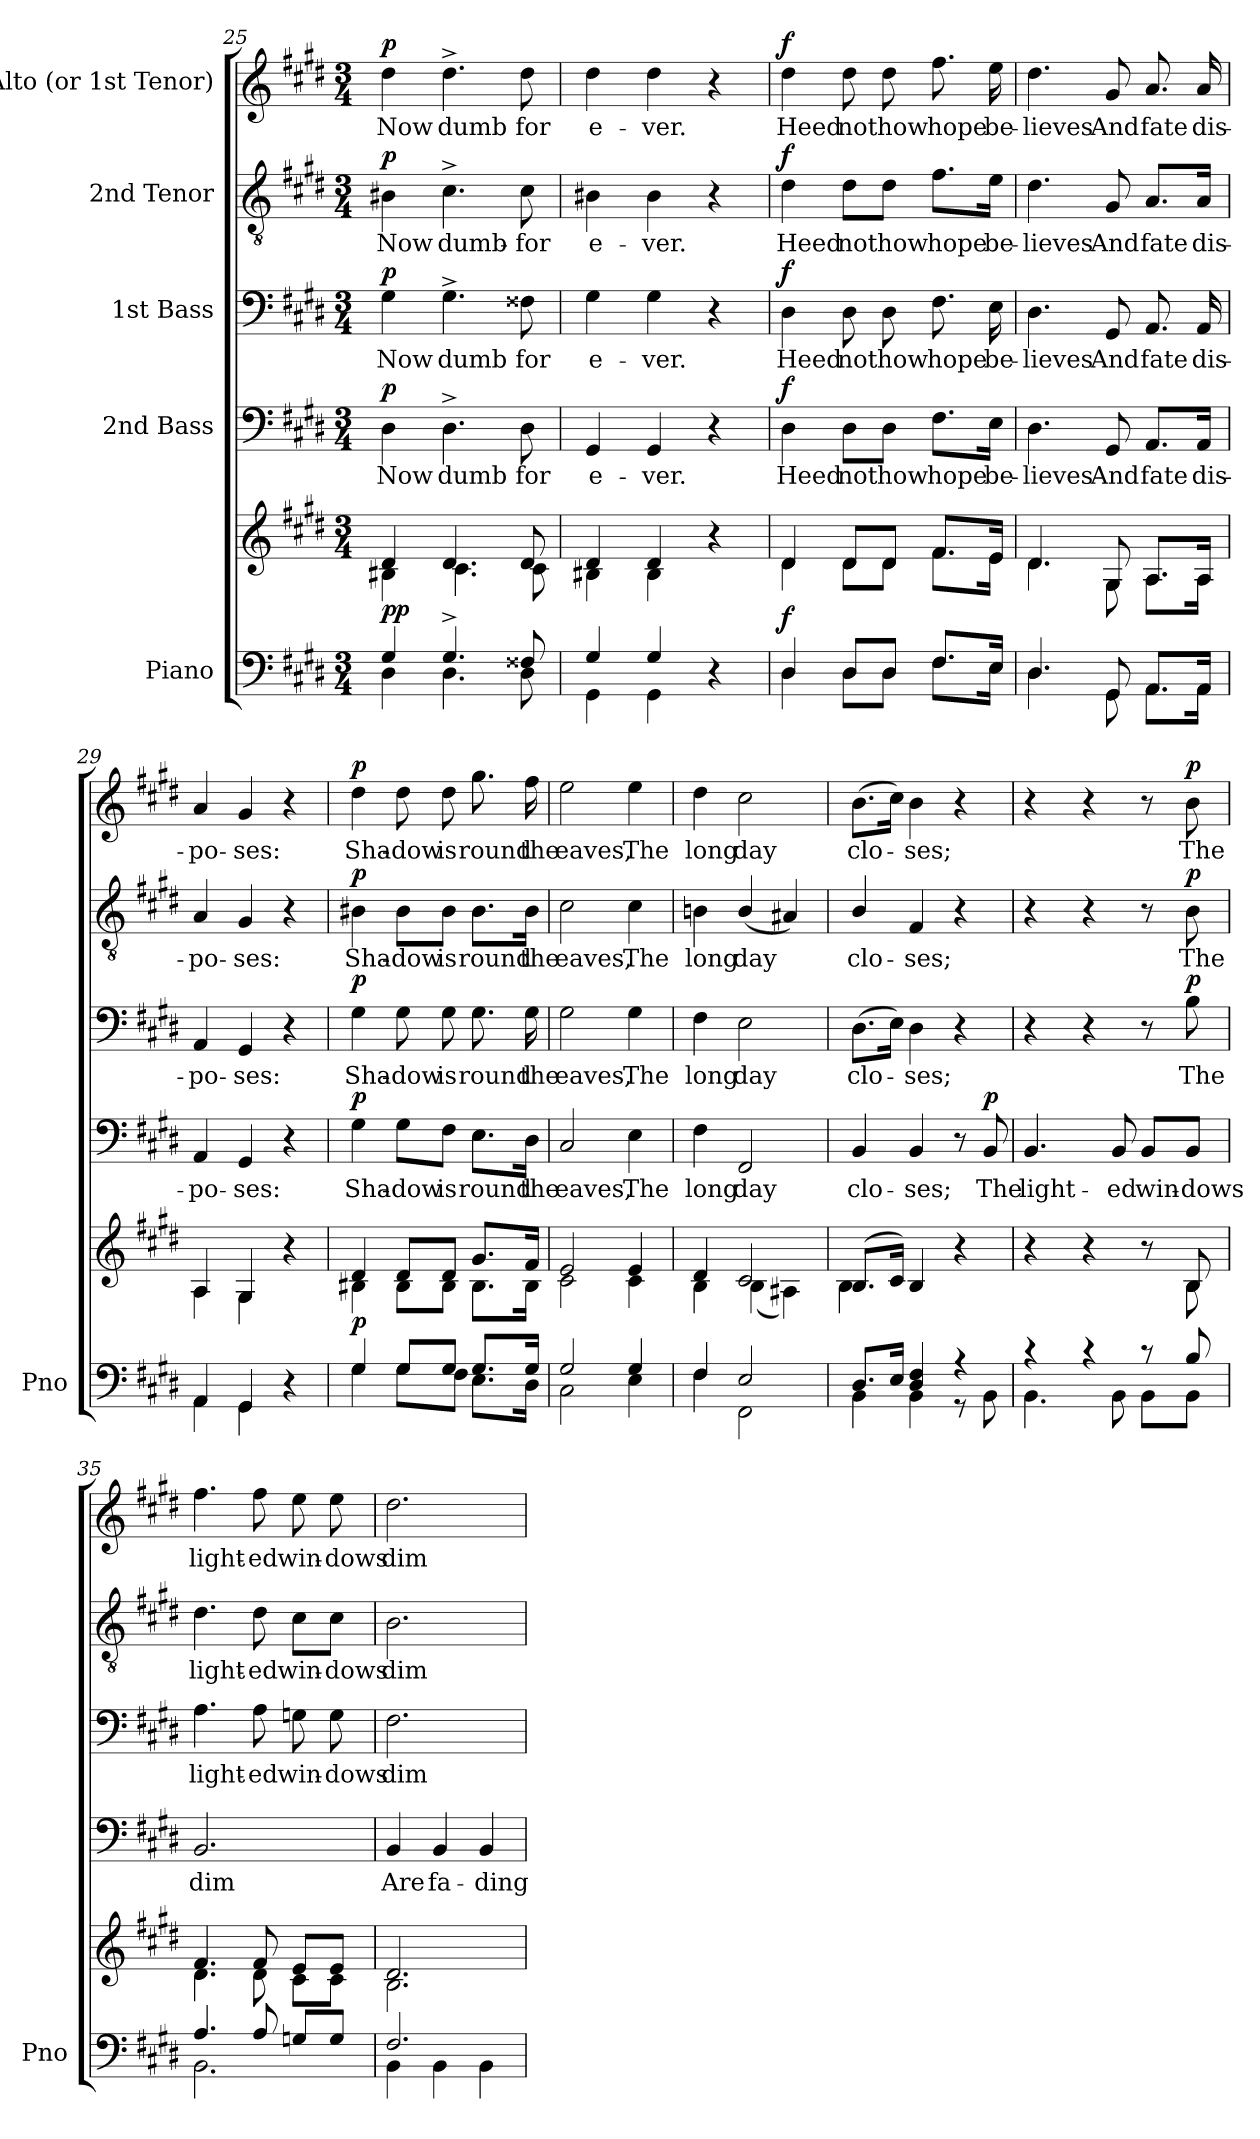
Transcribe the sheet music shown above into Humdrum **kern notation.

**kern	**kern	**dynam	**kern	**text	**dynam	**kern	**text	**dynam	**kern	**text	**dynam	**kern	**text	**dynam
*part5	*part5	*part5	*part4	*part4	*part4	*part3	*part3	*part3	*part2	*part2	*part2	*part1	*part1	*part1
*staff6	*staff5	*staff5/6	*staff4	*staff4	*staff4	*staff3	*staff3	*staff3	*staff2	*staff2	*staff2	*staff1	*staff1	*staff1
*I"Piano	*	*	*I"2nd Bass	*	*	*I"1st Bass	*	*	*I"2nd Tenor	*	*	*I"Alto (or 1st Tenor)	*	*
*I'Pno	*	*	*	*	*	*	*	*	*	*	*	*	*	*
*clefF4	*clefG2	*	*clefF4	*	*	*clefF4	*	*	*clefGv2	*	*	*clefG2	*	*
*k[f#c#g#d#]	*k[f#c#g#d#]	*	*k[f#c#g#d#]	*	*	*k[f#c#g#d#]	*	*	*k[f#c#g#d#]	*	*	*k[f#c#g#d#]	*	*
*M3/4	*M3/4	*	*M3/4	*	*	*M3/4	*	*	*M3/4	*	*	*M3/4	*	*
=25	=25	=25	=25	=25	=25	=25	=25	=25	=25	=25	=25	=25	=25	=25
*^	*^	*	*	*	*	*	*	*	*	*	*	*	*	*
!	!	!	!	!LO:DY:a=2	!	!	!	!	!	!	!	!	!	!	!	!
!	!	!	!	!LO:DY:n=1:a	!	!	!LO:DY:a	!	!	!LO:DY:a	!	!	!LO:DY:a	!	!	!LO:DY:a
4G#/	4D#\	4d#/	4B#X\	p p	4D#\	Now	p	4G#\	Now	p	4B#X\	Now	p	4dd#\	Now	p
4.G#^/	4.D#\	4.d#/	4.c#\	.	4.D#^\	dumb	.	4.G#^\	dumb	.	4.c#^\	dumb-	.	4.dd#^\	dumb	.
8F##X/	8D#\	8d#/	8c#\	.	8D#\	for	.	8F##X\	for	.	8c#\	-for	.	8dd#\	for	.
=26	=26	=26	=26	=26	=26	=26	=26	=26	=26	=26	=26	=26	=26	=26	=26	=26
4G#/	4GG#\	4d#/	4B#X\	.	4GG#/	e-	.	4G#\	e-	.	4B#X\	e-	.	4dd#\	e-	.
4G#/	4GG#\	4d#/	4B#\	.	4GG#/	-ver.	.	4G#\	-ver.	.	4B#\	-ver.	.	4dd#\	-ver.	.
4r	4ryy	4r	4ryy	.	4r	.	.	4r	.	.	4r	.	.	4r	.	.
=27	=27	=27	=27	=27	=27	=27	=27	=27	=27	=27	=27	=27	=27	=27	=27	=27
!	!	!	!	!LO:DY:a=2	!	!	!LO:DY:a	!	!	!LO:DY:a	!	!	!LO:DY:a	!	!	!LO:DY:a
4D#/	4D#\	4d#/	4d#\	f	4D#\	Heed	f	4D#\	Heed	f	4d#\	Heed	f	4dd#\	Heed	f
8D#/L	8D#\L	8d#/L	8d#\L	.	8D#\L	not	.	8D#\	not	.	8d#\L	not	.	8dd#\	not	.
8D#/J	8D#\J	8d#/J	8d#\J	.	8D#\J	how	.	8D#\	how	.	8d#\J	how	.	8dd#\	how	.
8.F#/L	8.F#\L	8.f#/L	8.f#\L	.	8.F#\L	hope	.	8.F#\	hope	.	8.f#\L	hope	.	8.ff#\	hope	.
16E/Jk	16E\Jk	16e/Jk	16e\Jk	.	16E\Jk	be-	.	16E\	be-	.	16e\Jk	be-	.	16ee\	be-	.
=28	=28	=28	=28	=28	=28	=28	=28	=28	=28	=28	=28	=28	=28	=28	=28	=28
4.D#/	4.D#\	4.d#/	4.d#\	.	4.D#\	-lieves	.	4.D#\	-lieves	.	4.d#\	-lieves	.	4.dd#\	-lieves	.
8GG#/	8GG#\	8G#/	8G#\	.	8GG#/	And	.	8GG#/	And	.	8G#/	And	.	8g#/	And	.
8.AA/L	8.AA\L	8.A/L	8.A\L	.	8.AA/L	fate	.	8.AA/	fate	.	8.A/L	fate	.	8.a/	fate	.
16AA/Jk	16AA\Jk	16A/Jk	16A\Jk	.	16AA/Jk	dis-	.	16AA/	dis-	.	16A/Jk	dis-	.	16a/	dis-	.
=29	=29	=29	=29	=29	=29	=29	=29	=29	=29	=29	=29	=29	=29	=29	=29	=29
4AA/	4AA\	4A/	4A\	.	4AA/	-po-	.	4AA/	-po-	.	4A/	-po-	.	4a/	-po-	.
4GG#/	4GG#\	4G#/	4G#\	.	4GG#/	-ses:	.	4GG#/	-ses:	.	4G#/	-ses:	.	4g#/	-ses:	.
4r	4ryy	4r	4ryy	.	4r	.	.	4r	.	.	4r	.	.	4r	.	.
=30	=30	=30	=30	=30	=30	=30	=30	=30	=30	=30	=30	=30	=30	=30	=30	=30
!	!	!	!	!LO:DY:a=2	!	!	!LO:DY:a	!	!	!LO:DY:a	!	!	!LO:DY:a	!	!	!LO:DY:a
4G#/	4G#\	4d#/	4B#X\	p	4G#\	Sha-	p	4G#\	Sha-	p	4B#X\	Sha-	p	4dd#\	Sha-	p
8G#/L	8G#\L	8d#/L	8B#\L	.	8G#\L	-dow	.	8G#\	-dow	.	8B#\L	-dow	.	8dd#\	-dow	.
8G#/J	8F#\J	8d#/J	8B#\J	.	8F#\J	is	.	8G#\	is	.	8B#\J	is	.	8dd#\	is	.
8.G#/L	8.E\L	8.g#/L	8.B#\L	.	8.E\L	round	.	8.G#\	round	.	8.B#\L	round	.	8.gg#\	round	.
16G#/Jk	16D#\Jk	16f#/Jk	16B#\Jk	.	16D#\Jk	the	.	16G#\	the	.	16B#\Jk	the	.	16ff#\	the	.
=31	=31	=31	=31	=31	=31	=31	=31	=31	=31	=31	=31	=31	=31	=31	=31	=31
2G#/	2C#\	2e/	2c#\	.	2C#/	eaves,	.	2G#\	eaves,	.	2c#\	eaves,	.	2ee\	eaves,	.
4G#/	4E\	4e/	4c#\	.	4E\	The	.	4G#\	The	.	4c#\	The	.	4ee\	The	.
=32	=32	=32	=32	=32	=32	=32	=32	=32	=32	=32	=32	=32	=32	=32	=32	=32
4F#/	4F#\	4d#/	4B\	.	4F#\	long	.	4F#\	long	.	4Bn\	long	.	4dd#\	long	.
2E/	2FF#\	2c#/	(4B\	.	2FF#/	day	.	2E\	day	.	(4B/	day	.	2cc#\	day	.
.	.	.	4A#X\)	.	.	.	.	.	.	.	4A#X/)	.	.	.	.	.
=33	=33	=33	=33	=33	=33	=33	=33	=33	=33	=33	=33	=33	=33	=33	=33	=33
8.D#/L	4BB\	(8.B/L	4B\	.	4BB/	clo-	.	(8.D#\L	clo-	.	4B/	clo-	.	(8.b\L	clo-	.
16E/Jk	.	16c#/Jk)	.	.	.	.	.	16E\Jk)	.	.	.	.	.	16cc#\Jk)	.	.
4D#/ 4F#/	4BB\	4B/	2ryy	.	4BB/	-ses;	.	4D#\	-ses;	.	4F#/	-ses;	.	4b\	-ses;	.
4r	8r	4r	.	.	8r	.	.	4r	.	.	4r	.	.	4r	.	.
!	!	!	!	!	!	!	!LO:DY:a	!	!	!	!	!	!	!	!	!
.	8BB\	.	.	.	8BB/	The	p	.	.	.	.	.	.	.	.	.
=34	=34	=34	=34	=34	=34	=34	=34	=34	=34	=34	=34	=34	=34	=34	=34	=34
4r	4.BB\	4r	8ryy	.	4.BB/	light-	.	4r	.	.	4r	.	.	4r	.	.
*	*	*v	*v	*	*	*	*	*	*	*	*	*	*	*	*	*
4r	.	4r	.	.	.	.	4r	.	.	4r	.	.	4r	.	.
.	8BB\	.	.	8BB/	-ed	.	.	.	.	.	.	.	.	.	.
8r	8BB\L	8r	.	8BB/L	win-	.	8r	.	.	8r	.	.	8r	.	.
*	*	*^	*	*	*	*	*	*	*	*	*	*	*	*	*
!	!	!	!	!	!	!	!	!	!	!LO:DY:a	!	!	!LO:DY:a	!	!	!LO:DY:a
8B/	8BB\J	8B/	8B\	.	8BB/J	-dows	.	8B\	The	p	8B\	The	p	8b\	The	p
=35	=35	=35	=35	=35	=35	=35	=35	=35	=35	=35	=35	=35	=35	=35	=35	=35
4.A/	2.BB\	4.f#/	4.d#\	.	2.BB/	dim	.	4.A\	light-	.	4.d#\	light-	.	4.ff#\	light-	.
8A/	.	8f#/	8d#\	.	.	.	.	8A\	-ed	.	8d#\	-ed	.	8ff#\	-ed	.
8Gn/L	.	8e/L	8c#\L	.	.	.	.	8Gn\	win-	.	8c#\L	win-	.	8ee\	win-	.
8G/J	.	8e/J	8c#\J	.	.	.	.	8G\	-dows	.	8c#\J	-dows	.	8ee\	-dows	.
=36	=36	=36	=36	=36	=36	=36	=36	=36	=36	=36	=36	=36	=36	=36	=36	=36
2.F#/	4BB\	2.d#/	2.B\	.	4BB/	Are	.	2.F#\	dim	.	2.B\	dim	.	2.dd#\	dim	.
.	4BB\	.	.	.	4BB/	fa-	.	.	.	.	.	.	.	.	.	.
.	4BB\	.	.	.	4BB/	-ding	.	.	.	.	.	.	.	.	.	.
*v	*v	*	*	*	*	*	*	*	*	*	*	*	*	*	*	*
*	*v	*v	*	*	*	*	*	*	*	*	*	*	*	*	*
=	=	=	=	=	=	=	=	=	=	=	=	=	=	=
*-	*-	*-	*-	*-	*-	*-	*-	*-	*-	*-	*-	*-	*-	*-
